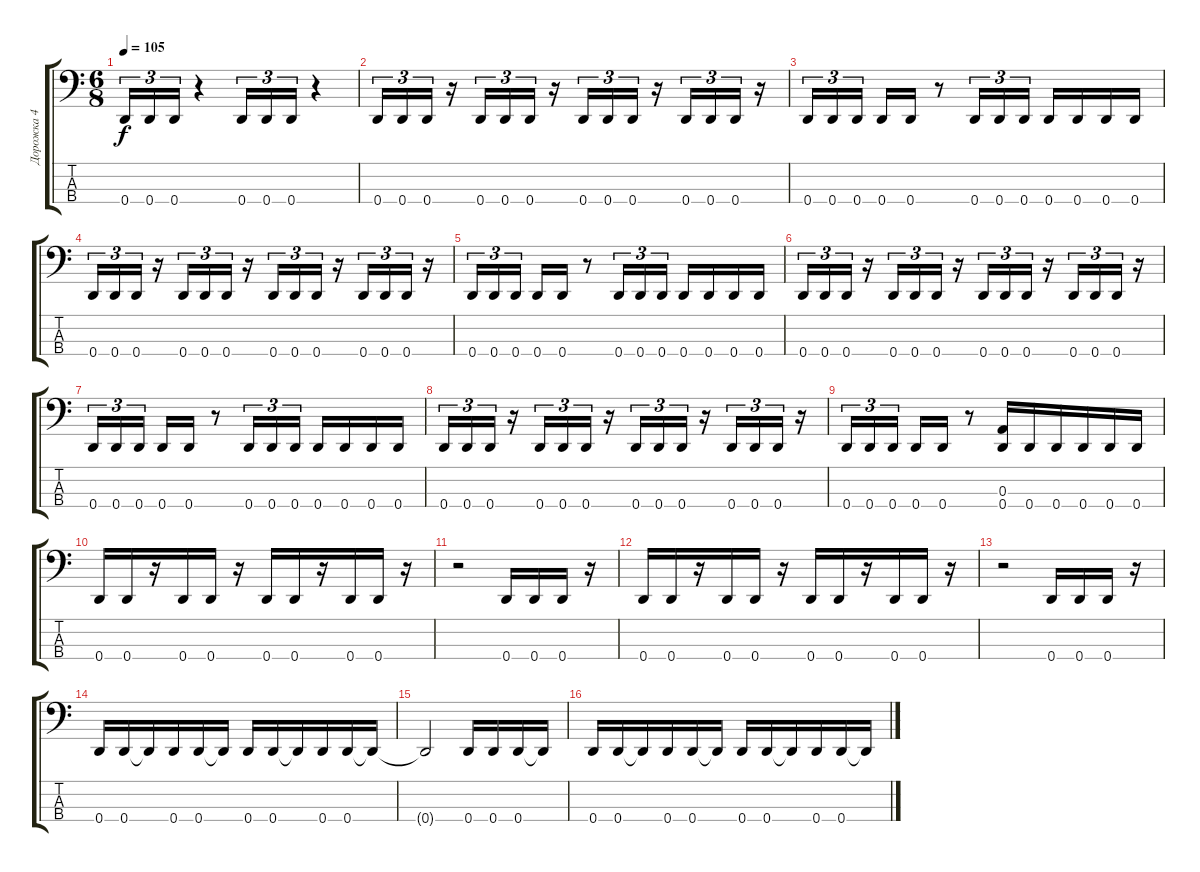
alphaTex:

\track ("Дорожка 4" "Дорожка 4") {instrument electricbasspick}
\staff {score tabs}
\tuning (G2 D2 A1 D1) {hide}
\ts (6 8)
\tempo 105
\clef f4
\ks c
0.4.16{tu (3 2) dy f} 0.4.16{tu (3 2)} 0.4.16{tu (3 2)} r.4 0.4.16{tu (3 2)} 0.4.16{tu (3 2)} 0.4.16{tu (3 2)} r.4 |
0.4.16{tu (3 2)} 0.4.16{tu (3 2)} 0.4.16{tu (3 2)} r.16 0.4.16{tu (3 2)} 0.4.16{tu (3 2)} 0.4.16{tu (3 2)} r.16 0.4.16{tu (3 2)} 0.4.16{tu (3 2)} 0.4.16{tu (3 2)} r.16 0.4.16{tu (3 2)} 0.4.16{tu (3 2)} 0.4.16{tu (3 2)} r.16 |
0.4.16{tu (3 2)} 0.4.16{tu (3 2)} 0.4.16{tu (3 2) beam splitsecondary} 0.4.16 0.4.16 r.8 0.4.16{tu (3 2)} 0.4.16{tu (3 2)} 0.4.16{tu (3 2) beam splitsecondary} 0.4.16 0.4.16 0.4.16 0.4.16 |
0.4.16{tu (3 2)} 0.4.16{tu (3 2)} 0.4.16{tu (3 2)} r.16 0.4.16{tu (3 2)} 0.4.16{tu (3 2)} 0.4.16{tu (3 2)} r.16 0.4.16{tu (3 2)} 0.4.16{tu (3 2)} 0.4.16{tu (3 2)} r.16 0.4.16{tu (3 2)} 0.4.16{tu (3 2)} 0.4.16{tu (3 2)} r.16 |
0.4.16{tu (3 2)} 0.4.16{tu (3 2)} 0.4.16{tu (3 2) beam splitsecondary} 0.4.16 0.4.16 r.8 0.4.16{tu (3 2)} 0.4.16{tu (3 2)} 0.4.16{tu (3 2) beam splitsecondary} 0.4.16 0.4.16 0.4.16 0.4.16 |
0.4.16{tu (3 2)} 0.4.16{tu (3 2)} 0.4.16{tu (3 2)} r.16 0.4.16{tu (3 2)} 0.4.16{tu (3 2)} 0.4.16{tu (3 2)} r.16 0.4.16{tu (3 2)} 0.4.16{tu (3 2)} 0.4.16{tu (3 2)} r.16 0.4.16{tu (3 2)} 0.4.16{tu (3 2)} 0.4.16{tu (3 2)} r.16 |
0.4.16{tu (3 2)} 0.4.16{tu (3 2)} 0.4.16{tu (3 2) beam splitsecondary} 0.4.16 0.4.16 r.8 0.4.16{tu (3 2)} 0.4.16{tu (3 2)} 0.4.16{tu (3 2) beam splitsecondary} 0.4.16 0.4.16 0.4.16 0.4.16 |
0.4.16{tu (3 2)} 0.4.16{tu (3 2)} 0.4.16{tu (3 2)} r.16 0.4.16{tu (3 2)} 0.4.16{tu (3 2)} 0.4.16{tu (3 2)} r.16 0.4.16{tu (3 2)} 0.4.16{tu (3 2)} 0.4.16{tu (3 2)} r.16 0.4.16{tu (3 2)} 0.4.16{tu (3 2)} 0.4.16{tu (3 2)} r.16 |
0.4.16{tu (3 2)} 0.4.16{tu (3 2)} 0.4.16{tu (3 2) beam splitsecondary} 0.4.16 0.4.16 r.8 (0.3 0.4).16 0.4.16 0.4.16 0.4.16 0.4.16 0.4.16 |
0.4.16 0.4.16 r.16 0.4.16 0.4.16 r.16 0.4.16 0.4.16 r.16 0.4.16 0.4.16 r.16 |
r.2 0.4.16 0.4.16 0.4.16 r.16 |
0.4.16 0.4.16 r.16 0.4.16 0.4.16 r.16 0.4.16 0.4.16 r.16 0.4.16 0.4.16 r.16 |
r.2 0.4.16 0.4.16 0.4.16 r.16 |
0.4.16 0.4.16 0.4{t}.16 0.4.16 0.4.16 0.4{t}.16 0.4.16 0.4.16 0.4{t}.16 0.4.16 0.4.16 0.4{t}.16 |
0.4{t}.2 0.4.16 0.4.16 0.4.16 0.4{t}.16 |
0.4.16 0.4.16 0.4{t}.16 0.4.16 0.4.16 0.4{t}.16 0.4.16 0.4.16 0.4{t}.16 0.4.16 0.4.16 0.4{t}.16
